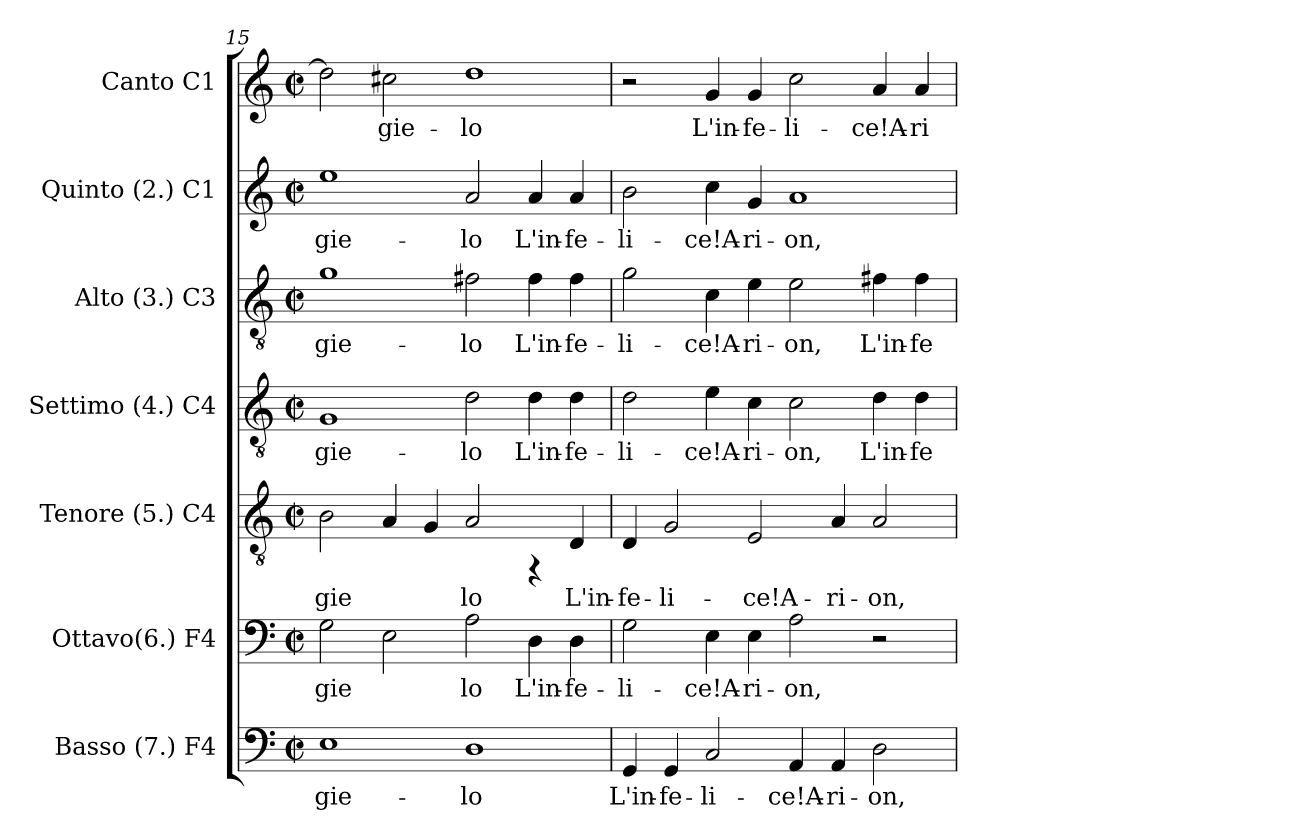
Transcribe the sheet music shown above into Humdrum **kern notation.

**kern	**text	**kern	**text	**kern	**text	**kern	**text	**kern	**text	**kern	**text	**kern	**text
*part7	*part7	*part6	*part6	*part5	*part5	*part4	*part4	*part3	*part3	*part2	*part2	*part1	*part1
*staff7	*staff7	*staff6	*staff6	*staff5	*staff5	*staff4	*staff4	*staff3	*staff3	*staff2	*staff2	*staff1	*staff1
*I"Basso (7.)  F4	*	*I"Ottavo(6.)  F4	*	*I"Tenore (5.)  C4	*	*I"Settimo (4.)  C4	*	*I"Alto (3.)  C3	*	*I"Quinto (2.)  C1	*	*I"Canto  C1	*
*	*	*	*	*I'T	*	*	*	*I'A	*	*	*	*I'C	*
*clefF4	*	*clefF4	*	*clefGv2	*	*clefGv2	*	*clefGv2	*	*clefG2	*	*clefG2	*
*k[]	*	*k[]	*	*k[]	*	*k[]	*	*k[]	*	*k[]	*	*k[]	*
*C:	*	*C:	*	*C:	*	*C:	*	*C:	*	*C:	*	*C:	*
*M2/2	*	*M2/2	*	*M2/2	*	*M2/2	*	*M2/2	*	*M2/2	*	*M2/2	*
*met(c|)	*	*met(c|)	*	*met(c|)	*	*met(c|)	*	*met(c|)	*	*met(c|)	*	*met(c|)	*
=15	=15	=15	=15	=15	=15	=15	=15	=15	=15	=15	=15	=15	=15
!	!LO:LY:b:cj	!	!LO:LY:b:cj	!	!LO:LY:b:cj	!	!LO:LY:b:cj	!	!LO:LY:b:cj	!	!LO:LY:b:cj	!	!LO:LY:b:cj
1E	gie-	2G\	gie-	2B\	gie-	1G	gie-	1g	gie-	1ee	gie-	2dd\]	.
!	!	!	!LO:LY:b:cj	!	!LO:LY:b:cj	!	!	!	!	!	!	!	!LO:LY:b:cj
.	.	2E\	--	4A/	--	.	.	.	.	.	.	2cc#X\	gie-
!	!	!	!	!	!LO:LY:b:cj	!	!	!	!	!	!	!	!
.	.	.	.	4G/	--	.	.	.	.	.	.	.	.
!	!LO:LY:b:cj	!	!LO:LY:b:cj	!	!LO:LY:b:cj	!	!LO:LY:b:cj	!	!LO:LY:b:cj	!	!LO:LY:b:cj	!	!LO:LY:b:cj
1D	-lo	2A\	-lo	2A/	-lo	2d\	-lo	2f#X\	-lo	2a/	-lo	1dd	-lo
!	!	!	!LO:LY:b:cj	!	!	!	!LO:LY:b:cj	!	!LO:LY:b:cj	!	!LO:LY:b:cj	!	!
.	.	4D\	L'in-	4rFF	.	4d\	L'in-	4f#\	L'in-	4a/	L'in-	.	.
!	!	!	!LO:LY:b:cj	!	!LO:LY:b:cj	!	!LO:LY:b:cj	!	!LO:LY:b:cj	!	!LO:LY:b:cj	!	!
.	.	4D\	-fe-	4D/	L'in-	4d\	-fe-	4f#\	-fe-	4a/	-fe-	.	.
=16	=16	=16	=16	=16	=16	=16	=16	=16	=16	=16	=16	=16	=16
!	!LO:LY:b:cj	!	!LO:LY:b:cj	!	!LO:LY:b:cj	!	!LO:LY:b:cj	!	!LO:LY:b:cj	!	!LO:LY:b:cj	!	!
4GG/	L'in-	2G\	-li-	4D/	-fe-	2d\	-li-	2g\	-li-	2b\	-li-	2r	.
!	!LO:LY:b:cj	!	!	!	!LO:LY:b:cj	!	!	!	!	!	!	!	!
4GG/	-fe-	.	.	2G/	-li-	.	.	.	.	.	.	.	.
!	!LO:LY:b:cj	!	!LO:LY:b:cj	!	!	!	!LO:LY:b:cj	!	!LO:LY:b:cj	!	!LO:LY:b:cj	!	!LO:LY:b:cj
2C/	-li-	4E\	-ce!A-	.	.	4e\	-ce!A-	4c\	-ce!A-	4cc\	-ce!A-	4g/	L'in-
!	!	!	!LO:LY:b:cj	!	!LO:LY:b:cj	!	!LO:LY:b:cj	!	!LO:LY:b:cj	!	!LO:LY:b:cj	!	!LO:LY:b:cj
.	.	4E\	-ri-	2E/	-ce!A-	4c\	-ri-	4e\	-ri-	4g/	-ri-	4g/	-fe-
!	!LO:LY:b:cj	!	!LO:LY:b:cj	!	!	!	!LO:LY:b:cj	!	!LO:LY:b:cj	!	!LO:LY:b:cj	!	!LO:LY:b:cj
4AA/	-ce!A-	2A\	-on,	.	.	2c\	-on,	2e\	-on,	1a	-on,	2cc\	-li-
!	!LO:LY:b:cj	!	!	!	!LO:LY:b:cj	!	!	!	!	!	!	!	!
4AA/	-ri-	.	.	4A/	-ri-	.	.	.	.	.	.	.	.
!	!LO:LY:b:cj	!	!	!	!LO:LY:b:cj	!	!LO:LY:b:cj	!	!LO:LY:b:cj	!	!	!	!LO:LY:b:cj
2D\	-on,	2r	.	2A/	-on,	4d\	L'in-	4f#X\	L'in-	.	.	4a/	-ce!A-
!	!	!	!	!	!	!	!LO:LY:b:cj	!	!LO:LY:b:cj	!	!	!	!LO:LY:b:cj
.	.	.	.	.	.	4d\	-fe-	4f#\	-fe-	.	.	4a/	-ri-
=	=	=	=	=	=	=	=	=	=	=	=	=	=
*-	*-	*-	*-	*-	*-	*-	*-	*-	*-	*-	*-	*-	*-
